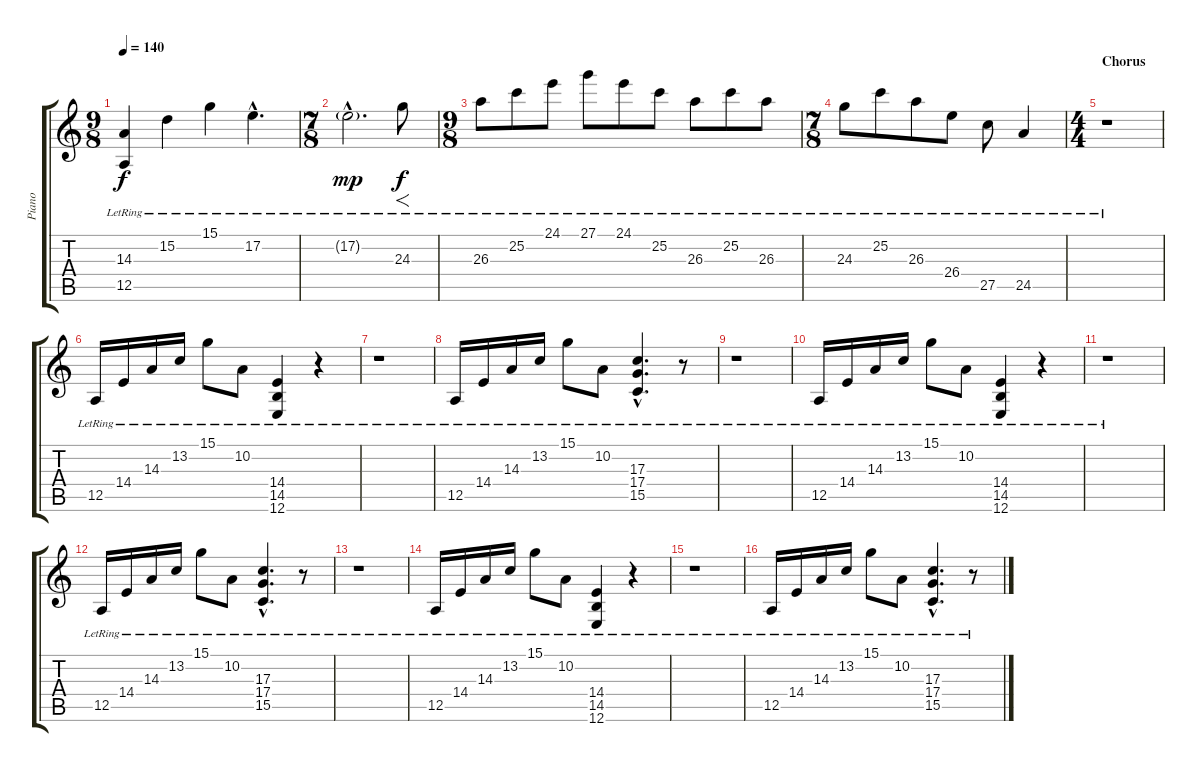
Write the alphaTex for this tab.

\track ("Piano" "Piano") {instrument acousticgrandpiano}
\staff {score tabs}
\tuning (E4 B3 G3 D3 A2 E2) {hide}
\ts (9 8)
\tempo 140
\clef g2
\ks c
(14.3{lr} 12.5{lr}).4{dy f} 15.2{lr}.4 15.1{lr}.4 17.2{hac lr}.4{d} |
\ts (7 8)
17.2{g hac lr}.2{d dy mp} 24.3{lr}.8{f dy f} |
\ts (9 8)
26.3{lr}.8 25.2{lr}.8 24.1{lr}.8 27.1{lr}.8 24.1{lr}.8 25.2{lr}.8 26.3{lr}.8 25.2{lr}.8 26.3{lr}.8 |
\ts (7 8)
24.3{lr}.8 25.2{lr}.8 26.3{lr}.8 26.4{lr}.8 27.5{lr}.8 24.5{lr}.4 |
\ts (4 4)
\section ("" "Chorus")
r.1 |
12.5{lr}.16 14.4{lr}.16 14.3{lr}.16 13.2{lr}.16 15.1{lr}.8 10.2{lr}.8 (14.4{lr} 14.5{lr} 12.6{lr}).4 r.4 |
r.1 |
12.5{lr}.16 14.4{lr}.16 14.3{lr}.16 13.2{lr}.16 15.1{lr}.8 10.2{lr}.8 (17.3{hac lr} 17.4{hac lr} 15.5{hac lr}).4{d} r.8 |
r.1 |
12.5{lr}.16 14.4{lr}.16 14.3{lr}.16 13.2{lr}.16 15.1{lr}.8 10.2{lr}.8 (14.4{lr} 14.5{lr} 12.6{lr}).4 r.4 |
r.1 |
12.5{lr}.16 14.4{lr}.16 14.3{lr}.16 13.2{lr}.16 15.1{lr}.8 10.2{lr}.8 (17.3{hac lr} 17.4{hac lr} 15.5{hac lr}).4{d} r.8 |
r.1 |
12.5{lr}.16 14.4{lr}.16 14.3{lr}.16 13.2{lr}.16 15.1{lr}.8 10.2{lr}.8 (14.4{lr} 14.5{lr} 12.6{lr}).4 r.4 |
r.1 |
12.5{lr}.16 14.4{lr}.16 14.3{lr}.16 13.2{lr}.16 15.1{lr}.8 10.2{lr}.8 (17.3{hac lr} 17.4{hac lr} 15.5{hac lr}).4{d} r.8
